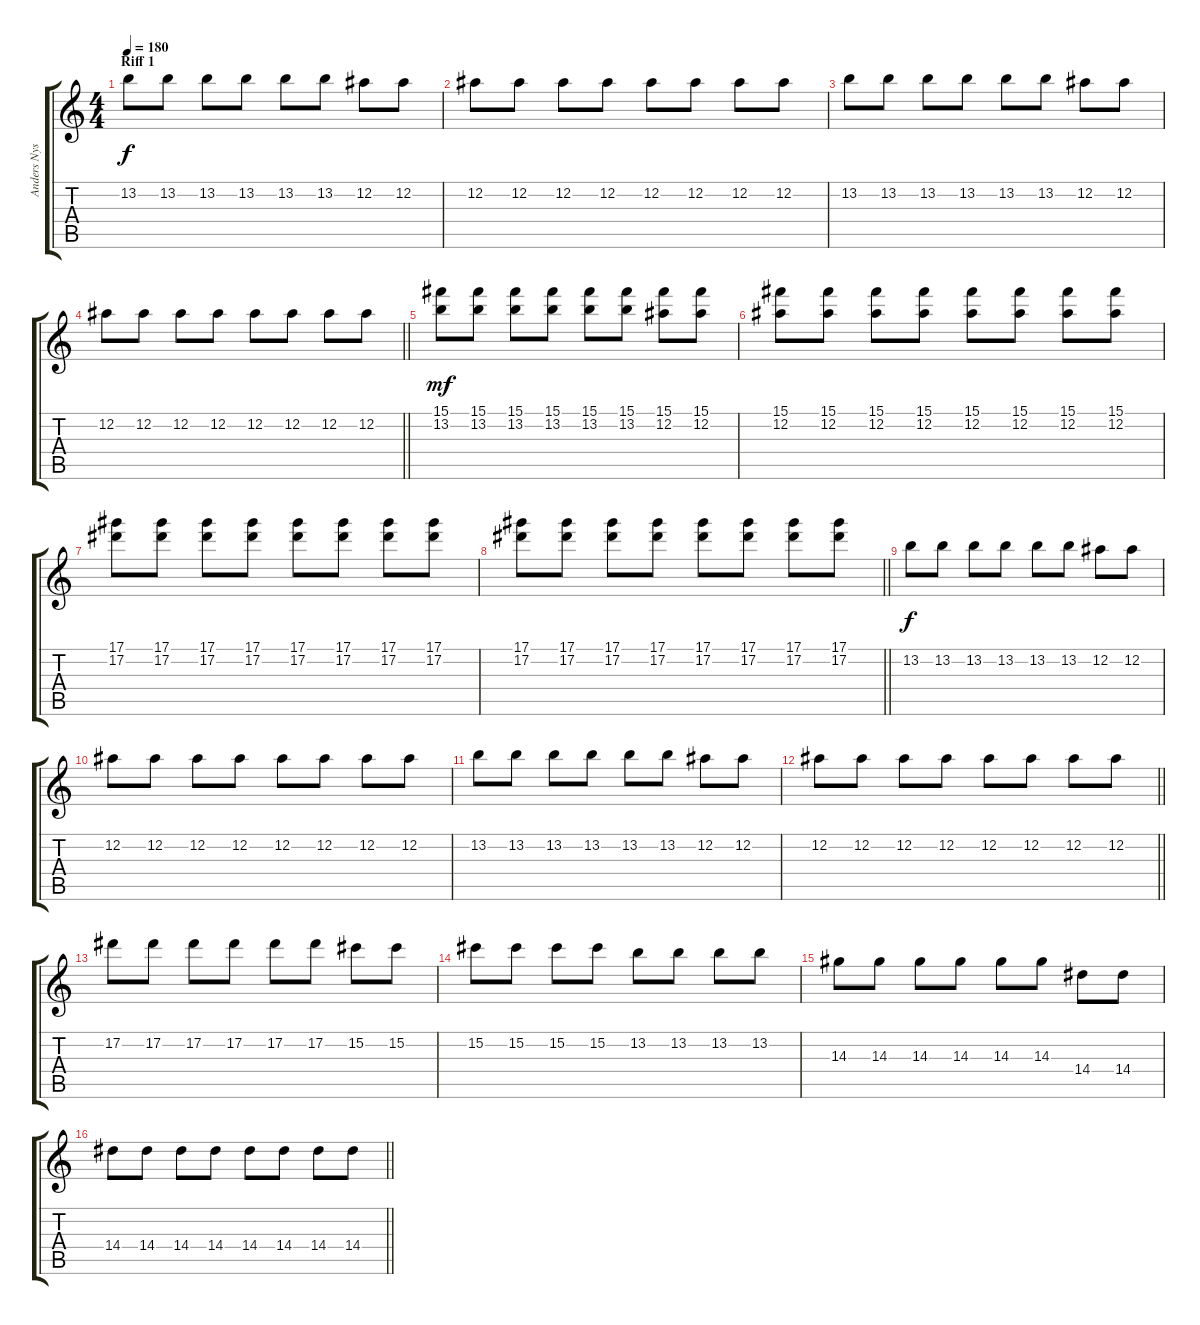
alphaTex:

\track ("Anders Nyström" "Anders Nys") {instrument overdrivenguitar}
\staff {score tabs}
\tuning (Eb4 Bb3 Gb3 Db3 Ab2 Eb2) {hide}
\ts (4 4)
\section ("" "Riff 1")
\tempo 180
\clef g2
\ks c
13.2.8{dy f} 13.2.8 13.2.8 13.2.8 13.2.8 13.2.8 12.2.8 12.2.8 |
12.2.8 12.2.8 12.2.8 12.2.8 12.2.8 12.2.8 12.2.8 12.2.8 |
13.2.8 13.2.8 13.2.8 13.2.8 13.2.8 13.2.8 12.2.8 12.2.8 |
\barLineRight lightlight
12.2.8 12.2.8 12.2.8 12.2.8 12.2.8 12.2.8 12.2.8 12.2.8 |
(15.1 13.2).8{dy mf} (15.1 13.2).8 (15.1 13.2).8 (15.1 13.2).8 (15.1 13.2).8 (15.1 13.2).8 (15.1 12.2).8 (15.1 12.2).8 |
(15.1 12.2).8 (15.1 12.2).8 (15.1 12.2).8 (15.1 12.2).8 (15.1 12.2).8 (15.1 12.2).8 (15.1 12.2).8 (15.1 12.2).8 |
(17.1 17.2).8 (17.1 17.2).8 (17.1 17.2).8 (17.1 17.2).8 (17.1 17.2).8 (17.1 17.2).8 (17.1 17.2).8 (17.1 17.2).8 |
\barLineRight lightlight
(17.1 17.2).8 (17.1 17.2).8 (17.1 17.2).8 (17.1 17.2).8 (17.1 17.2).8 (17.1 17.2).8 (17.1 17.2).8 (17.1 17.2).8 |
13.2.8{dy f} 13.2.8 13.2.8 13.2.8 13.2.8 13.2.8 12.2.8 12.2.8 |
12.2.8 12.2.8 12.2.8 12.2.8 12.2.8 12.2.8 12.2.8 12.2.8 |
13.2.8 13.2.8 13.2.8 13.2.8 13.2.8 13.2.8 12.2.8 12.2.8 |
\barLineRight lightlight
12.2.8 12.2.8 12.2.8 12.2.8 12.2.8 12.2.8 12.2.8 12.2.8 |
17.2.8 17.2.8 17.2.8 17.2.8 17.2.8 17.2.8 15.2.8 15.2.8 |
15.2.8 15.2.8 15.2.8 15.2.8 13.2.8 13.2.8 13.2.8 13.2.8 |
14.3.8 14.3.8 14.3.8 14.3.8 14.3.8 14.3.8 14.4.8 14.4.8 |
\barLineRight lightlight
14.4.8 14.4.8 14.4.8 14.4.8 14.4.8 14.4.8 14.4.8 14.4.8
